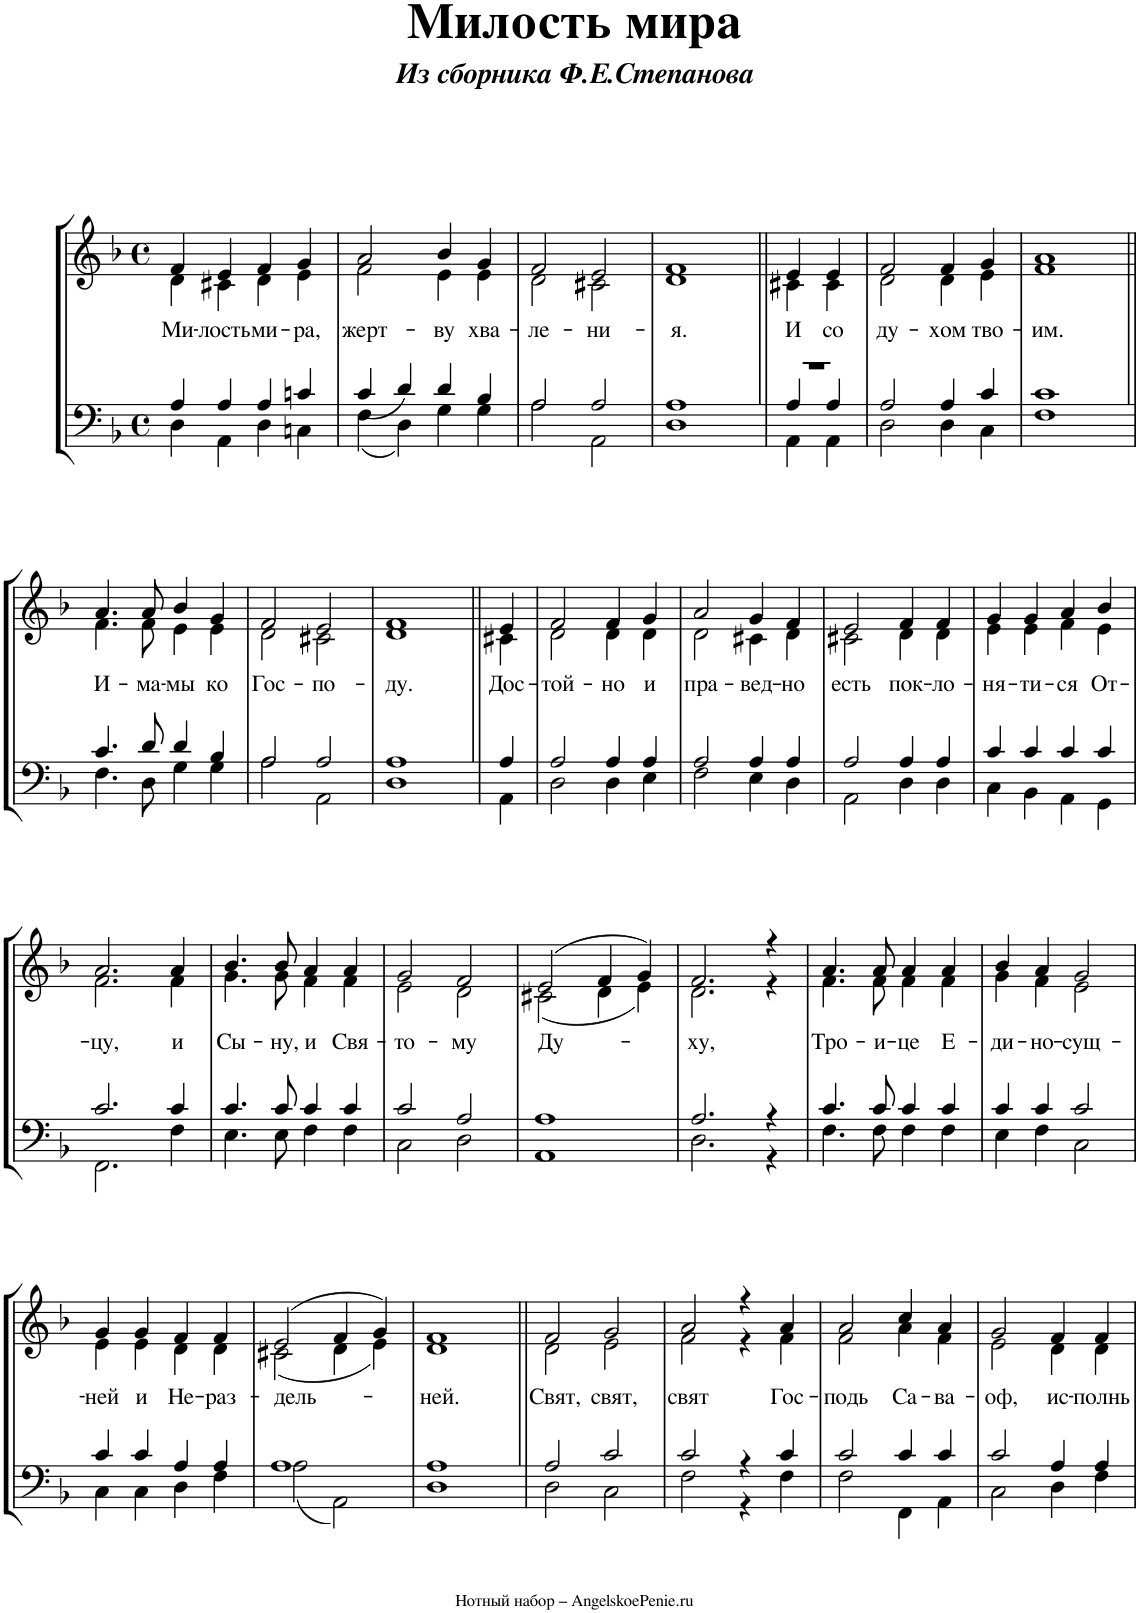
**kern	**kern	**text
*part1	*part1	*part1
*staff2	*staff1	*staff1
*I"Piano	*	*
*I'Pno.	*	*
*clefF4	*clefG2	*
*k[b-]	*k[b-]	*
*M4/4	*M4/4	*
*met(c)	*met(c)	*
=1	=1	=1
*^	*^	*
*	*^	*	*	*
!	!	!	!	!	!LO:LY:b
1ryy	4A/	4D\	4f/	4d\	Ми-
!	!	!	!	!	!LO:LY:b
.	4A/	4AA\	4e/	4c#X\	-лость
!	!	!	!	!	!LO:LY:b
.	4A/	4D\	4f/	4d\	ми-
!	!	!	!	!	!LO:LY:b
.	4cn/	4Cn\	4g/	4e\	-ра,
=2	=2	=2	=2	=2	=2
!	!	!	!	!	!LO:LY:b
1ryy	4c/	4F\	2a/	2f\	жерт-
.	4d/	4D\	.	.	.
!	!	!	!	!	!LO:LY:b
.	4d/	4G\	4b-/	4e\	-ву
!	!	!	!	!	!LO:LY:b
.	4B-/	4G\	4g/	4e\	хва-
=3	=3	=3	=3	=3	=3
!	!	!	!	!	!LO:LY:b
1ryy	2A/	2A\	2f/	2d\	-ле-
!	!	!	!	!	!LO:LY:b
.	2A/	2AA\	2e/	2c#X\	-ни-
=4	=4	=4	=4	=4	=4
!	!	!	!	!	!LO:LY:b
1ryy	1A	1D	1f	1d	-я.
=5||	=5||	=5||	=5||	=5||	=5||
!	!	!	!	!	!LO:LY:b
1r	4A/	4AA\	4e/	4c#X\	И
!	!	!	!	!	!LO:LY:b
.	4A/	4AA\	4e/	4c#\	со
.	2ryy	2ryy	2ryy	2ryy	.
=6	=6	=6	=6	=6	=6
!	!	!	!	!	!LO:LY:b
1ryy	2A/	2D\	2f/	2d\	ду-
!	!	!	!	!	!LO:LY:b
.	4A/	4D\	4f/	4d\	-хом
!	!	!	!	!	!LO:LY:b
.	4c/	4C\	4g/	4e\	тво-
=7	=7	=7	=7	=7	=7
!	!	!	!	!	!LO:LY:b
1ryy	1c	1F	1a	1f	-им.
!!LO:LB:g=z	!!
=8||	=8||	=8||	=8||	=8||	=8||
!	!	!	!	!	!LO:LY:b
1ryy	4.c/	4.F\	4.a/	4.f\	И-
!	!	!	!	!	!LO:LY:b
.	8d/	8D\	8a/	8f\	-ма-
!	!	!	!	!	!LO:LY:b
.	4d/	4G\	4b-/	4e\	-мы
!	!	!	!	!	!LO:LY:b
.	4B-/	4G\	4g/	4e\	ко
=9	=9	=9	=9	=9	=9
!	!	!	!	!	!LO:LY:b
1ryy	2A/	2A\	2f/	2d\	Гос-
!	!	!	!	!	!LO:LY:b
.	2A/	2AA\	2e/	2c#X\	-по-
=10	=10	=10	=10	=10	=10
!	!	!	!	!	!LO:LY:b
1ryy	1A	1D	1f	1d	-ду.
=11||	=11||	=11||	=11||	=11||	=11||
!	!	!	!	!	!LO:LY:b
4ryy	4A/	4AA\	4e/	4c#X\	Дос-
=12	=12	=12	=12	=12	=12
!	!	!	!	!	!LO:LY:b
1ryy	2A/	2D\	2f/	2d\	-той-
!	!	!	!	!	!LO:LY:b
.	4A/	4D\	4f/	4d\	-но
!	!	!	!	!	!LO:LY:b
.	4A/	4E\	4g/	4d\	и
=13	=13	=13	=13	=13	=13
!	!	!	!	!	!LO:LY:b
1ryy	2A/	2F\	2a/	2d\	пра-
!	!	!	!	!	!LO:LY:b
.	4A/	4E\	4g/	4c#X\	-вед-
!	!	!	!	!	!LO:LY:b
.	4A/	4D\	4f/	4d\	-но
=14	=14	=14	=14	=14	=14
!	!	!	!	!	!LO:LY:b
1ryy	2A/	2AA\	2e/	2c#X\	есть
!	!	!	!	!	!LO:LY:b
.	4A/	4D\	4f/	4d\	пок-
!	!	!	!	!	!LO:LY:b
.	4A/	4D\	4f/	4d\	-ло-
=15	=15	=15	=15	=15	=15
!	!	!	!	!	!LO:LY:b
1ryy	4c/	4C\	4g/	4e\	-ня-
!	!	!	!	!	!LO:LY:b
.	4c/	4BB-\	4g/	4e\	-ти-
!	!	!	!	!	!LO:LY:b
.	4c/	4AA\	4a/	4f\	-ся
!	!	!	!	!	!LO:LY:b
.	4c/	4GG\	4b-/	4e\	От-
!!LO:LB:g=z	!!
=16	=16	=16	=16	=16	=16
!	!	!	!	!	!LO:LY:b
1ryy	2.c/	2.FF\	2.a/	2.f\	-цу,
!	!	!	!	!	!LO:LY:b
.	4c/	4F\	4a/	4f\	и
=17	=17	=17	=17	=17	=17
!	!	!	!	!	!LO:LY:b
1ryy	4.c/	4.E\	4.b-/	4.g\	Сы-
!	!	!	!	!	!LO:LY:b
.	8c/	8E\	8b-/	8g\	-ну,
!	!	!	!	!	!LO:LY:b
.	4c/	4F\	4a/	4f\	и
!	!	!	!	!	!LO:LY:b
.	4c/	4F\	4a/	4f\	Свя-
=18	=18	=18	=18	=18	=18
!	!	!	!	!	!LO:LY:b
1ryy	2c/	2C\	2g/	2e\	-то-
!	!	!	!	!	!LO:LY:b
.	2A/	2D\	2f/	2d\	-му
=19	=19	=19	=19	=19	=19
!	!	!	!	!	!LO:LY:b
1ryy	1A	1AA	(2e/	(2c#X\	Ду-
.	.	.	4f/	4d\	.
.	.	.	4g/)	4e\)	.
=20	=20	=20	=20	=20	=20
!	!	!	!	!	!LO:LY:b
1ryy	2.A/	2.D\	2.f/	2.d\	-ху,
.	4r	4r	4r	4r	.
=21	=21	=21	=21	=21	=21
!	!	!	!	!	!LO:LY:b
1ryy	4.c/	4.F\	4.a/	4.f\	Тро-
!	!	!	!	!	!LO:LY:b
.	8c/	8F\	8a/	8f\	-и-
!	!	!	!	!	!LO:LY:b
.	4c/	4F\	4a/	4f\	-це
!	!	!	!	!	!LO:LY:b
.	4c/	4F\	4a/	4f\	Е-
=22	=22	=22	=22	=22	=22
!	!	!	!	!	!LO:LY:b
1ryy	4c/	4E\	4b-/	4g\	-ди-
!	!	!	!	!	!LO:LY:b
.	4c/	4F\	4a/	4f\	-но-
!	!	!	!	!	!LO:LY:b
.	2c/	2C\	2g/	2e\	-сущ-
!!LO:LB:g=z	!!
=23	=23	=23	=23	=23	=23
!	!	!	!	!	!LO:LY:b
1ryy	4c/	4C\	4g/	4e\	-ней
!	!	!	!	!	!LO:LY:b
.	4c/	4C\	4g/	4e\	и
!	!	!	!	!	!LO:LY:b
.	4A/	4D\	4f/	4d\	Не-
!	!	!	!	!	!LO:LY:b
.	4A/	4F\	4f/	4d\	-раз-
=24	=24	=24	=24	=24	=24
!	!	!	!	!	!LO:LY:b
1ryy	1A	2A\	(2e/	(2c#X\	-дель-
.	.	2AA\	4f/	4d\	.
.	.	.	4g/)	4e\)	.
=25	=25	=25	=25	=25	=25
!	!	!	!	!	!LO:LY:b
1ryy	1A	1D	1f	1d	-ней.
=26||	=26||	=26||	=26||	=26||	=26||
!	!	!	!	!	!LO:LY:b
1ryy	2A/	2D\	2f/	2d\	Свят,
!	!	!	!	!	!LO:LY:b
.	2c/	2C\	2g/	2e\	свят,
=27	=27	=27	=27	=27	=27
!	!	!	!	!	!LO:LY:b
1ryy	2c/	2F\	2a/	2f\	свят
.	4r	4r	4r	4r	.
!	!	!	!	!	!LO:LY:b
.	4c/	4F\	4a/	4f\	Гос-
=28	=28	=28	=28	=28	=28
!	!	!	!	!	!LO:LY:b
1ryy	2c/	2F\	2a/	2f\	-подь
!	!	!	!	!	!LO:LY:b
.	4c/	4FF\	4cc/	4a\	Са-
!	!	!	!	!	!LO:LY:b
.	4c/	4AA\	4a/	4f\	-ва-
=29	=29	=29	=29	=29	=29
!	!	!	!	!	!LO:LY:b
1ryy	2c/	2C\	2g/	2e\	-оф,
!	!	!	!	!	!LO:LY:b
.	4A/	4D\	4f/	4d\	ис-
!	!	!	!	!	!LO:LY:b
.	4A/	4F\	4f/	4d\	-полнь
*v	*v	*v	*	*	*
*	*v	*v	*
=	=	=
*-	*-	*-
